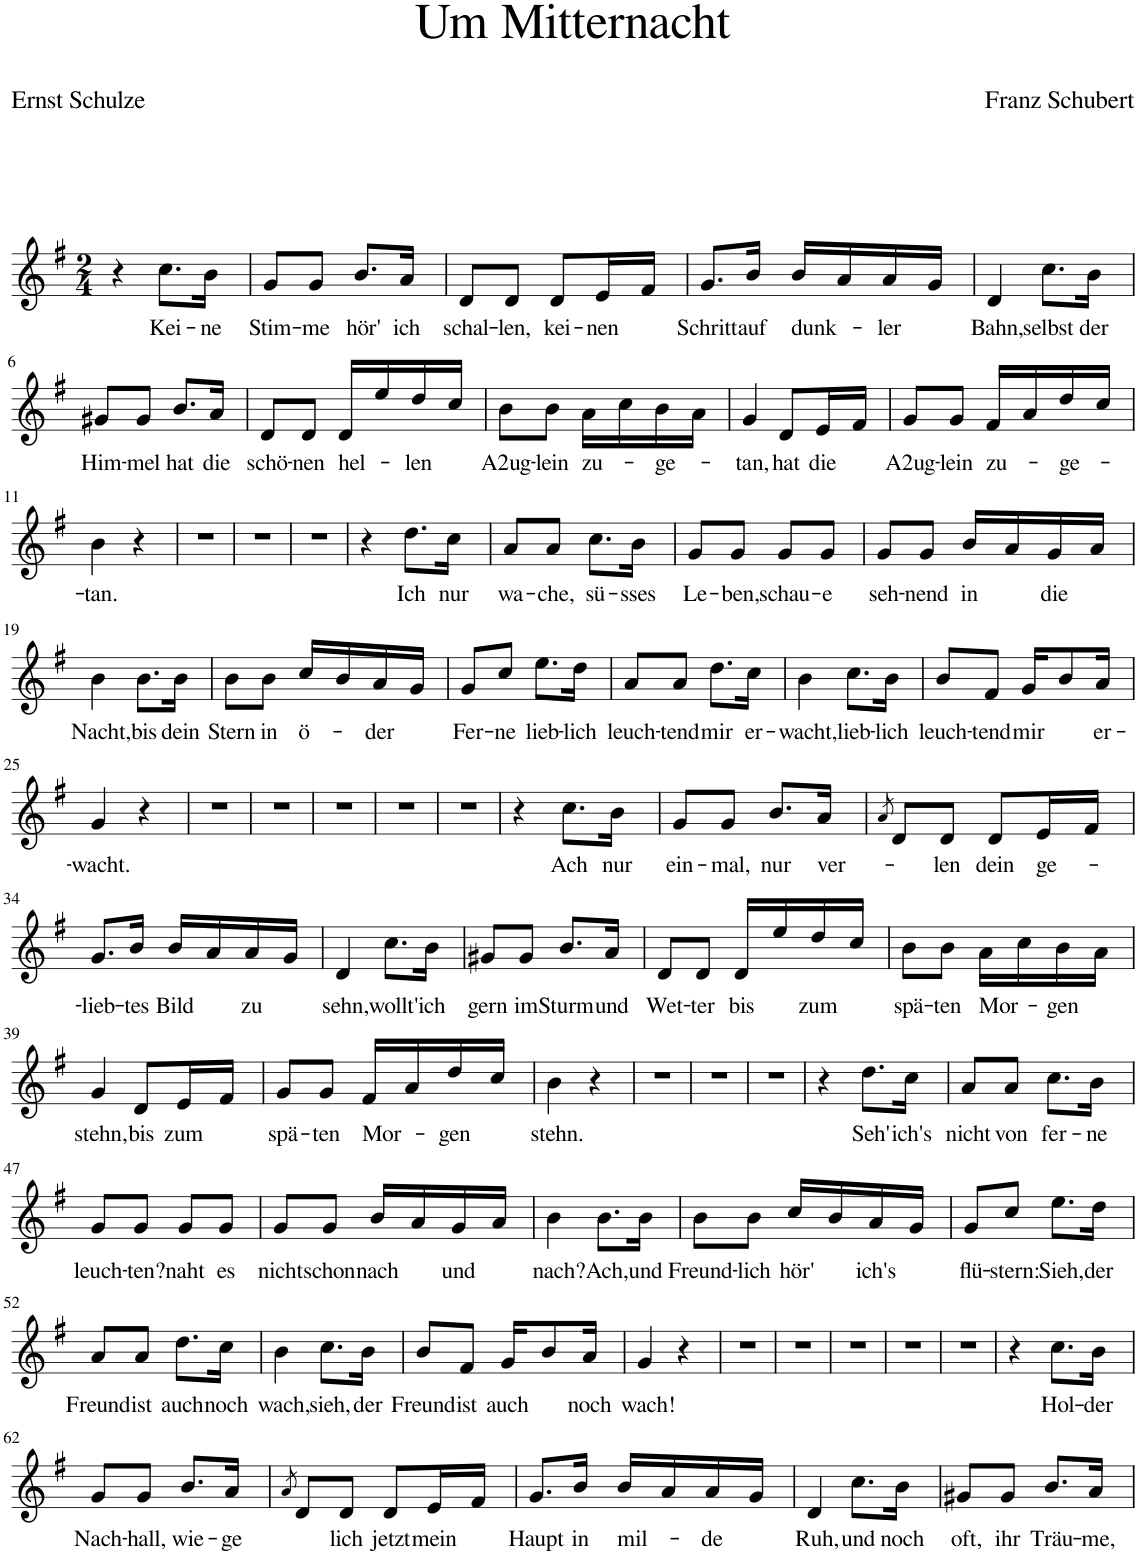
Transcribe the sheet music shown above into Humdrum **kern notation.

**kern	**text
*part1	*part1
*staff1	*staff1
*I"Piano	*
*I'Pno	*
*clefG2	*
*k[f#]	*
*M2/4	*
=1	=1
4r	.
!	!LO:LY:b
8.cc\L	Kei-
!	!LO:LY:b
16b\Jk	-ne
=2	=2
!	!LO:LY:b
8g/L	Stim-
!	!LO:LY:b
8g/J	-me
!	!LO:LY:b
8.b/L	hör'
!	!LO:LY:b
16a/Jk	ich
=3	=3
!	!LO:LY:b
8d/L	schal-
!	!LO:LY:b
8d/J	-len,
!	!LO:LY:b
8d/L	kei-
!	!LO:LY:b
16e/L	-nen
16f#/JJ	.
=4	=4
!	!LO:LY:b
8.g/L	Schritt
!	!LO:LY:b
16b/Jk	auf
!	!LO:LY:b
16b/LL	dunk-
16a/	.
!	!LO:LY:b
16a/	-ler
16g/JJ	.
=5	=5
!	!LO:LY:b
4d/	Bahn,
!	!LO:LY:b
8.cc\L	selbst
!	!LO:LY:b
16b\Jk	der
!!LO:LB:g=z
=6	=6
!	!LO:LY:b
8g#X/L	Him-
!	!LO:LY:b
8g#/J	-mel
!	!LO:LY:b
8.b/L	hat
!	!LO:LY:b
16a/Jk	die
=7	=7
!	!LO:LY:b
8d/L	schö-
!	!LO:LY:b
8d/J	-nen
!	!LO:LY:b
16d/LL	hel-
16ee/	.
!	!LO:LY:b
16dd/	-len
16cc/JJ	.
=8	=8
!	!LO:LY:b
8b\L	A2ug-
!	!LO:LY:b
8b\J	lein
!	!LO:LY:b
16a\LL	zu-
16cc\	.
!	!LO:LY:b
16b\	-ge-
16a\JJ	.
=9	=9
!	!LO:LY:b
4g/	-tan,
!	!LO:LY:b
8d/L	hat
!	!LO:LY:b
16e/L	die
16f#/JJ	.
=10	=10
!	!LO:LY:b
8g/L	A2ug-
!	!LO:LY:b
8g/J	-lein
!	!LO:LY:b
16f#/LL	zu-
16a/	.
!	!LO:LY:b
16dd/	-ge-
16cc/JJ	.
!!LO:LB:g=z
=11	=11
!	!LO:LY:b
4b\	-tan.
4r	.
=12	=12
2r	.
=13	=13
2r	.
=14	=14
2r	.
=15	=15
4r	.
!	!LO:LY:b
8.dd\L	Ich
!	!LO:LY:b
16cc\Jk	nur
=16	=16
!	!LO:LY:b
8a/L	wa-
!	!LO:LY:b
8a/J	-che,
!	!LO:LY:b
8.cc\L	sü-
!	!LO:LY:b
16b\Jk	-sses
=17	=17
!	!LO:LY:b
8g/L	Le-
!	!LO:LY:b
8g/J	-ben,
!	!LO:LY:b
8g/L	schau-
!	!LO:LY:b
8g/J	-e
=18	=18
!	!LO:LY:b
8g/L	seh-
!	!LO:LY:b
8g/J	-nend
!	!LO:LY:b
16b/LL	in
16a/	.
!	!LO:LY:b
16g/	die
16a/JJ	.
!!LO:LB:g=z
=19	=19
!	!LO:LY:b
4b\	Nacht,
!	!LO:LY:b
8.b\L	bis
!	!LO:LY:b
16b\Jk	dein
=20	=20
!	!LO:LY:b
8b\L	Stern
!	!LO:LY:b
8b\J	in
!	!LO:LY:b
16cc/LL	ö-
16b/	.
!	!LO:LY:b
16a/	-der
16g/JJ	.
=21	=21
!	!LO:LY:b
8g/L	Fer-
!	!LO:LY:b
8cc/J	-ne
!	!LO:LY:b
8.ee\L	lieb-
!	!LO:LY:b
16dd\Jk	-lich
=22	=22
!	!LO:LY:b
8a/L	leuch-
!	!LO:LY:b
8a/J	-tend
!	!LO:LY:b
8.dd\L	mir
!	!LO:LY:b
16cc\Jk	er-
=23	=23
!	!LO:LY:b
4b\	-wacht,
!	!LO:LY:b
8.cc\L	lieb-
!	!LO:LY:b
16b\Jk	-lich
=24	=24
!	!LO:LY:b
8b/L	leuch-
!	!LO:LY:b
8f#/J	-tend
!	!LO:LY:b
16g/KL	mir
8b/	.
!	!LO:LY:b
16a/Jk	er-
!!LO:LB:g=z
=25	=25
!	!LO:LY:b
4g/	-wacht.
4r	.
=26	=26
2r	.
=27	=27
2r	.
=28	=28
2r	.
=29	=29
2r	.
=30	=30
2r	.
=31	=31
4r	.
!	!LO:LY:b
8.cc\L	Ach
!	!LO:LY:b
16b\Jk	nur
=32	=32
!	!LO:LY:b
8g/L	ein-
!	!LO:LY:b
8g/J	-mal,
!	!LO:LY:b
8.b/L	nur
!	!LO:LY:b
16a/Jk	ver-
=33	=33
8qa/	.
8d/L	.
!	!LO:LY:b
8d/J	-len
!	!LO:LY:b
8d/L	dein
!	!LO:LY:b
16e/L	ge-
16f#/JJ	.
!!LO:LB:g=z
=34	=34
!	!LO:LY:b
8.g/L	-lieb-
!	!LO:LY:b
16b/Jk	-tes
!	!LO:LY:b
16b/LL	Bild
16a/	.
!	!LO:LY:b
16a/	zu
16g/JJ	.
=35	=35
!	!LO:LY:b
4d/	sehn,
!	!LO:LY:b
8.cc\L	wollt'
!	!LO:LY:b
16b\Jk	ich
=36	=36
!	!LO:LY:b
8g#X/L	gern
!	!LO:LY:b
8g#/J	im
!	!LO:LY:b
8.b/L	Sturm
!	!LO:LY:b
16a/Jk	und
=37	=37
!	!LO:LY:b
8d/L	Wet-
!	!LO:LY:b
8d/J	-ter
!	!LO:LY:b
16d/LL	bis
16ee/	.
!	!LO:LY:b
16dd/	zum
16cc/JJ	.
=38	=38
!	!LO:LY:b
8b\L	spä-
!	!LO:LY:b
8b\J	-ten
!	!LO:LY:b
16a\LL	Mor-
16cc\	.
!	!LO:LY:b
16b\	-gen
16a\JJ	.
!!LO:LB:g=z
=39	=39
!	!LO:LY:b
4g/	stehn,
!	!LO:LY:b
8d/L	bis
!	!LO:LY:b
16e/L	zum
16f#/JJ	.
=40	=40
!	!LO:LY:b
8g/L	spä-
!	!LO:LY:b
8g/J	-ten
!	!LO:LY:b
16f#/LL	Mor-
16a/	.
!	!LO:LY:b
16dd/	-gen
16cc/JJ	.
=41	=41
!	!LO:LY:b
4b\	stehn.
4r	.
=42	=42
2r	.
=43	=43
2r	.
=44	=44
2r	.
=45	=45
4r	.
!	!LO:LY:b
8.dd\L	Seh'
!	!LO:LY:b
16cc\Jk	ich's
=46	=46
!	!LO:LY:b
8a/L	nicht
!	!LO:LY:b
8a/J	von
!	!LO:LY:b
8.cc\L	fer-
!	!LO:LY:b
16b\Jk	-ne
!!LO:LB:g=z
=47	=47
!	!LO:LY:b
8g/L	leuch-
!	!LO:LY:b
8g/J	-ten?
!	!LO:LY:b
8g/L	naht
!	!LO:LY:b
8g/J	es
=48	=48
!	!LO:LY:b
8g/L	nicht
!	!LO:LY:b
8g/J	schon
!	!LO:LY:b
16b/LL	nach
16a/	.
!	!LO:LY:b
16g/	und
16a/JJ	.
=49	=49
!	!LO:LY:b
4b\	nach?
!	!LO:LY:b
8.b\L	Ach,
!	!LO:LY:b
16b\Jk	und
=50	=50
!	!LO:LY:b
8b\L	Freund-
!	!LO:LY:b
8b\J	-lich
!	!LO:LY:b
16cc/LL	hör'
16b/	.
!	!LO:LY:b
16a/	ich's
16g/JJ	.
=51	=51
!	!LO:LY:b
8g/L	flü-
!	!LO:LY:b
8cc/J	-stern:
!	!LO:LY:b
8.ee\L	Sieh,
!	!LO:LY:b
16dd\Jk	der
!!LO:LB:g=z
=52	=52
!	!LO:LY:b
8a/L	Freund
!	!LO:LY:b
8a/J	ist
!	!LO:LY:b
8.dd\L	auch
!	!LO:LY:b
16cc\Jk	noch
=53	=53
!	!LO:LY:b
4b\	wach,
!	!LO:LY:b
8.cc\L	sieh,
!	!LO:LY:b
16b\Jk	der
=54	=54
!	!LO:LY:b
8b/L	Freund
!	!LO:LY:b
8f#/J	ist
!	!LO:LY:b
16g/KL	auch
8b/	.
!	!LO:LY:b
16a/Jk	noch
=55	=55
!	!LO:LY:b
4g/	wach!
4r	.
=56	=56
2r	.
=57	=57
2r	.
=58	=58
2r	.
=59	=59
2r	.
=60	=60
2r	.
=61	=61
4r	.
!	!LO:LY:b
8.cc\L	Hol-
!	!LO:LY:b
16b\Jk	-der
!!LO:LB:g=z
=62	=62
!	!LO:LY:b
8g/L	Nach-
!	!LO:LY:b
8g/J	-hall,
!	!LO:LY:b
8.b/L	wie-
!	!LO:LY:b
16a/Jk	-ge
=63	=63
8qa/	.
8d/L	.
!	!LO:LY:b
8d/J	-lich
!	!LO:LY:b
8d/L	jetzt
!	!LO:LY:b
16e/L	mein
16f#/JJ	.
=64	=64
!	!LO:LY:b
8.g/L	Haupt
!	!LO:LY:b
16b/Jk	in
!	!LO:LY:b
16b/LL	mil-
16a/	.
!	!LO:LY:b
16a/	-de
16g/JJ	.
=65	=65
!	!LO:LY:b
4d/	Ruh,
!	!LO:LY:b
8.cc\L	und
!	!LO:LY:b
16b\Jk	noch
=66	=66
!	!LO:LY:b
8g#X/L	oft,
!	!LO:LY:b
8g#/J	ihr
!	!LO:LY:b
8.b/L	Träu-
!	!LO:LY:b
16a/Jk	-me,
=	=
*-	*-
